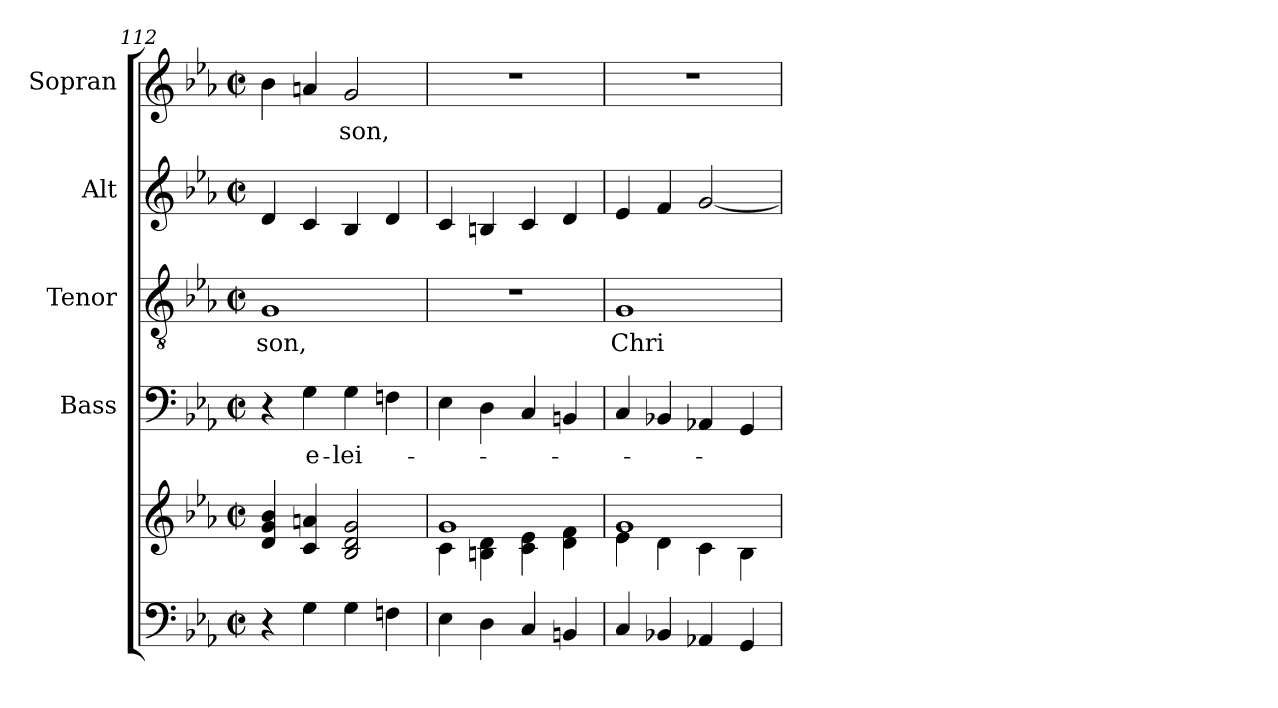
**kern	**kern	**kern	**text	**kern	**text	**kern	**kern	**text
*part5	*part5	*part4	*part4	*part3	*part3	*part2	*part1	*part1
*staff6	*staff5	*staff4	*staff4	*staff3	*staff3	*staff2	*staff1	*staff1
*	*	*I"Bass	*	*I"Tenor	*	*I"Alt	*I"Sopran	*
*	*	*I'B.	*	*I'T.	*	*I'A.	*I'S.	*
*clefF4	*clefG2	*clefF4	*	*clefGv2	*	*clefG2	*clefG2	*
*k[b-e-a-]	*k[b-e-a-]	*k[b-e-a-]	*	*k[b-e-a-]	*	*k[b-e-a-]	*k[b-e-a-]	*
*E-:	*E-:	*E-:	*	*E-:	*	*E-:	*E-:	*
*M2/2	*M2/2	*M2/2	*	*M2/2	*	*M2/2	*M2/2	*
*met(c|)	*met(c|)	*met(c|)	*	*met(c|)	*	*met(c|)	*met(c|)	*
=112	=112	=112	=112	=112	=112	=112	=112	=112
!	!	!	!	!	!LO:LY:b	!	!	!
4r	4d/ 4g/ 4b-/	4r	.	1G	-son,	4d/	4b-\	.
!	!	!	!LO:LY:b	!	!	!	!	!
4G\	4c/ 4ani/	4G\	e-	.	.	4c/	4ani/	.
!	!	!	!LO:LY:b	!	!	!	!	!LO:LY:b
4G\	2B-/ 2d/ 2g/	4G\	-lei-	.	.	4B-/	2g/	-son,
4Fn\	.	4Fn\	.	.	.	4d/	.	.
=113	=113	=113	=113	=113	=113	=113	=113	=113
*	*^	*	*	*	*	*	*	*
4E-\	1g	4c\	4E-\	.	1r	.	4c/	1r	.
4D\	.	4Bn\ 4d\	4D\	.	.	.	4Bn/	.	.
4C/	.	4c\ 4e-\	4C/	.	.	.	4c/	.	.
4BBn/	.	4d\ 4f\	4BBn/	.	.	.	4d/	.	.
=114	=114	=114	=114	=114	=114	=114	=114	=114	=114
!	!	!	!	!	!	!LO:LY:b	!	!	!
4C/	1g	4e-\	4C/	.	1G	Chri-	4e-/	1r	.
4BB-X/	.	4d\	4BB-X/	.	.	.	4f/	.	.
4AA-X/	.	4c\	4AA-X/	.	.	.	[2g/	.	.
4GG/	.	4B-\	4GG/	.	.	.	.	.	.
*	*v	*v	*	*	*	*	*	*	*
=	=	=	=	=	=	=	=	=
*-	*-	*-	*-	*-	*-	*-	*-	*-
